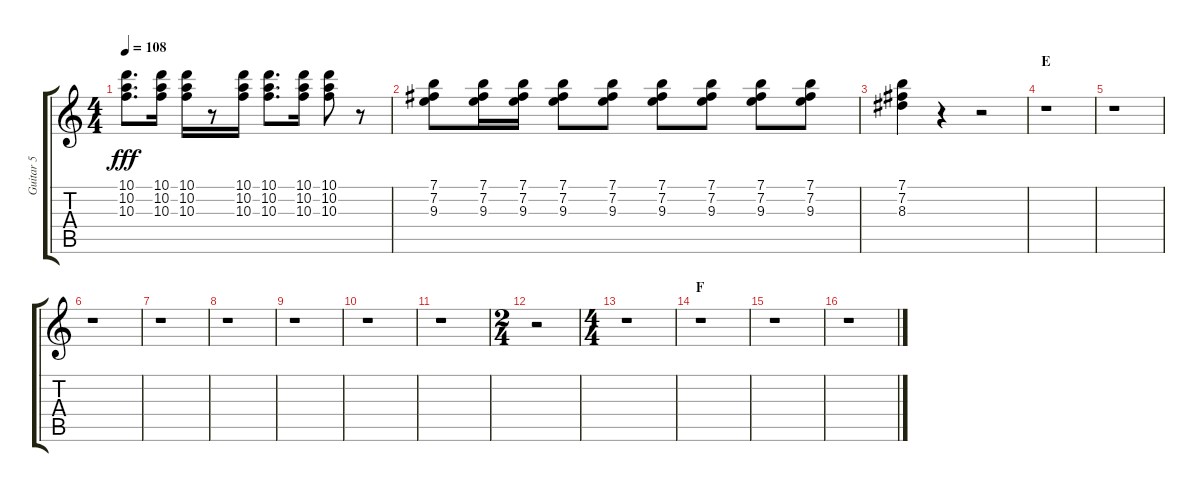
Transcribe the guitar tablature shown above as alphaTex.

\track ("Guitar 5" "Guitar 5") {instrument acousticguitarsteel}
\staff {score tabs}
\tuning (E4 B3 G3 D3 A2 E2) {hide}
\ts (4 4)
\tempo 108
\clef g2
\ks c
(10.1 10.2 10.3).8{d dy fff} (10.1 10.2 10.3).16 (10.1 10.2 10.3).16 r.8 (10.1 10.2 10.3).16 (10.1 10.2 10.3).8{d} (10.1 10.2 10.3).16 (10.1 10.2 10.3).8 r.8 |
(7.1 7.2 9.3).8 (7.1 7.2 9.3).16 (7.1 7.2 9.3).16 (7.1 7.2 9.3).8 (7.1 7.2 9.3).8 (7.1 7.2 9.3).8 (7.1 7.2 9.3).8 (7.1 7.2 9.3).8 (7.1 7.2 9.3).8 |
(7.1 7.2 8.3).4 r.4 r.2 |
\section ("" "E")
r.1 |
r.1 |
r.1 |
r.1 |
r.1 |
r.1 |
r.1 |
r.1 |
\ts (2 4)
r.2 |
\ts (4 4)
r.1 |
\section ("" "F")
r.1 |
r.1 |
r.1
